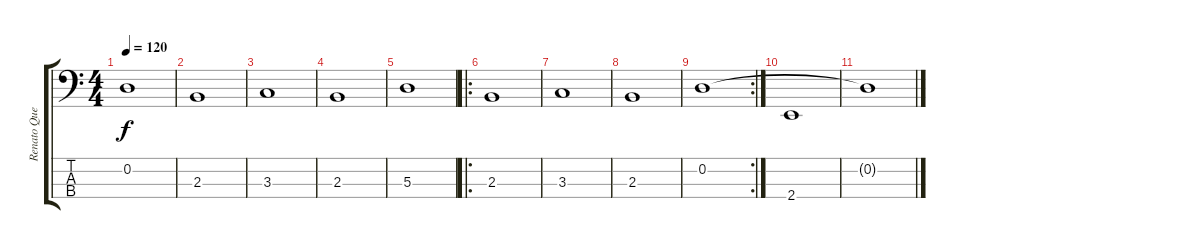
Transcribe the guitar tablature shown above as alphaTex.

\track ("Renato Queiroz [Baixo]" "Renato Que") {instrument electricbasspick}
\staff {score tabs}
\tuning (G2 D2 A1 D1) {hide}
\ts (4 4)
\tempo 120
\clef f4
\ks c
0.2.1{dy f} |
2.3.1 |
3.3.1 |
2.3.1 |
5.3.1 |
\ro
2.3.1 |
3.3.1 |
2.3.1 |
\rc 2
0.2.1 |
2.4.1 |
0.2{t}.1
